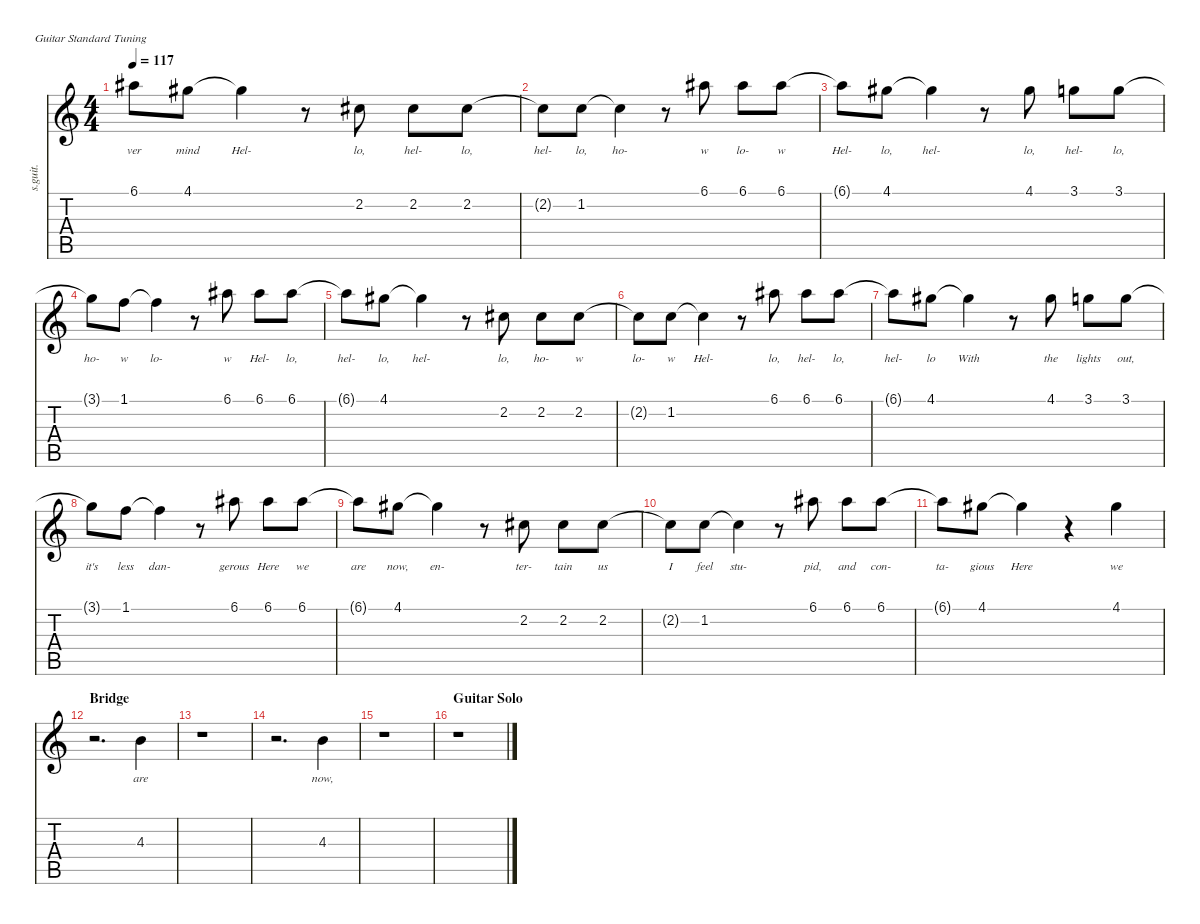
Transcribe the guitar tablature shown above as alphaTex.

\defaultSystemsLayout 4
\hideDynamics
\bracketExtendMode nobrackets
\track ("Kurt Cobain - Vocals" "s.guit.") {instrument tenorsax}
\staff {score tabs}
\tuning (E4 B3 G3 D3 A2 E2)
\displaytranspose 12
\ts (4 4)
\tempo 117
\clef g2
\ks c
6.1{t acc #}.8{lyrics (0 "ver") lyrics (1 "") lyrics (2 "") lyrics (3 "") lyrics (4 "") dy f} 4.1{acc #}.8{lyrics (0 "mind") lyrics (1 "") lyrics (2 "") lyrics (3 "") lyrics (4 "")} 4.1{t acc #}.4{lyrics (0 "Hel-") lyrics (1 "") lyrics (2 "") lyrics (3 "") lyrics (4 "")} r.8 2.2{acc #}.8{lyrics (0 "lo,") lyrics (1 "") lyrics (2 "") lyrics (3 "") lyrics (4 "")} 2.2{acc #}.8{lyrics (0 "hel-") lyrics (1 "") lyrics (2 "") lyrics (3 "") lyrics (4 "")} 2.2{acc #}.8{lyrics (0 "lo,") lyrics (1 "") lyrics (2 "") lyrics (3 "") lyrics (4 "")} |
2.2{t acc #}.8{lyrics (0 "hel-") lyrics (1 "") lyrics (2 "") lyrics (3 "") lyrics (4 "")} 1.2.8{lyrics (0 "lo,") lyrics (1 "") lyrics (2 "") lyrics (3 "") lyrics (4 "")} 1.2{t}.4{lyrics (0 "ho-") lyrics (1 "") lyrics (2 "") lyrics (3 "") lyrics (4 "")} r.8 6.1{acc #}.8{lyrics (0 "w") lyrics (1 "") lyrics (2 "") lyrics (3 "") lyrics (4 "")} 6.1{acc #}.8{lyrics (0 "lo-") lyrics (1 "") lyrics (2 "") lyrics (3 "") lyrics (4 "")} 6.1{acc #}.8{lyrics (0 "w") lyrics (1 "") lyrics (2 "") lyrics (3 "") lyrics (4 "")} |
6.1{t acc #}.8{lyrics (0 "Hel-") lyrics (1 "") lyrics (2 "") lyrics (3 "") lyrics (4 "")} 4.1{acc #}.8{lyrics (0 "lo,") lyrics (1 "") lyrics (2 "") lyrics (3 "") lyrics (4 "")} 4.1{t acc #}.4{lyrics (0 "hel-") lyrics (1 "") lyrics (2 "") lyrics (3 "") lyrics (4 "")} r.8 4.1{acc #}.8{lyrics (0 "lo,") lyrics (1 "") lyrics (2 "") lyrics (3 "") lyrics (4 "")} 3.1.8{lyrics (0 "hel-") lyrics (1 "") lyrics (2 "") lyrics (3 "") lyrics (4 "")} 3.1.8{lyrics (0 "lo,") lyrics (1 "") lyrics (2 "") lyrics (3 "") lyrics (4 "")} |
3.1{t}.8{lyrics (0 "ho-") lyrics (1 "") lyrics (2 "") lyrics (3 "") lyrics (4 "")} 1.1.8{lyrics (0 "w") lyrics (1 "") lyrics (2 "") lyrics (3 "") lyrics (4 "")} 1.1{t}.4{lyrics (0 "lo-") lyrics (1 "") lyrics (2 "") lyrics (3 "") lyrics (4 "")} r.8 6.1{acc #}.8{lyrics (0 "w") lyrics (1 "") lyrics (2 "") lyrics (3 "") lyrics (4 "")} 6.1{acc #}.8{lyrics (0 "Hel-") lyrics (1 "") lyrics (2 "") lyrics (3 "") lyrics (4 "")} 6.1{acc #}.8{lyrics (0 "lo,") lyrics (1 "") lyrics (2 "") lyrics (3 "") lyrics (4 "")} |
6.1{t acc #}.8{lyrics (0 "hel-") lyrics (1 "") lyrics (2 "") lyrics (3 "") lyrics (4 "")} 4.1{acc #}.8{lyrics (0 "lo,") lyrics (1 "") lyrics (2 "") lyrics (3 "") lyrics (4 "")} 4.1{t acc #}.4{lyrics (0 "hel-") lyrics (1 "") lyrics (2 "") lyrics (3 "") lyrics (4 "")} r.8 2.2{acc #}.8{lyrics (0 "lo,") lyrics (1 "") lyrics (2 "") lyrics (3 "") lyrics (4 "")} 2.2{acc #}.8{lyrics (0 "ho-") lyrics (1 "") lyrics (2 "") lyrics (3 "") lyrics (4 "")} 2.2{acc #}.8{lyrics (0 "w") lyrics (1 "") lyrics (2 "") lyrics (3 "") lyrics (4 "")} |
2.2{t acc #}.8{lyrics (0 "lo-") lyrics (1 "") lyrics (2 "") lyrics (3 "") lyrics (4 "")} 1.2.8{lyrics (0 "w") lyrics (1 "") lyrics (2 "") lyrics (3 "") lyrics (4 "")} 1.2{t}.4{lyrics (0 "Hel-") lyrics (1 "") lyrics (2 "") lyrics (3 "") lyrics (4 "")} r.8 6.1{acc #}.8{lyrics (0 "lo,") lyrics (1 "") lyrics (2 "") lyrics (3 "") lyrics (4 "")} 6.1{acc #}.8{lyrics (0 "hel-") lyrics (1 "") lyrics (2 "") lyrics (3 "") lyrics (4 "")} 6.1{acc #}.8{lyrics (0 "lo,") lyrics (1 "") lyrics (2 "") lyrics (3 "") lyrics (4 "")} |
6.1{t acc #}.8{lyrics (0 "hel-") lyrics (1 "") lyrics (2 "") lyrics (3 "") lyrics (4 "")} 4.1{acc #}.8{lyrics (0 "lo") lyrics (1 "") lyrics (2 "") lyrics (3 "") lyrics (4 "")} 4.1{t acc #}.4{lyrics (0 "With") lyrics (1 "") lyrics (2 "") lyrics (3 "") lyrics (4 "")} r.8 4.1{acc #}.8{lyrics (0 "the") lyrics (1 "") lyrics (2 "") lyrics (3 "") lyrics (4 "")} 3.1.8{lyrics (0 "lights") lyrics (1 "") lyrics (2 "") lyrics (3 "") lyrics (4 "")} 3.1.8{lyrics (0 "out,") lyrics (1 "") lyrics (2 "") lyrics (3 "") lyrics (4 "")} |
3.1{t}.8{lyrics (0 "it's") lyrics (1 "") lyrics (2 "") lyrics (3 "") lyrics (4 "")} 1.1.8{lyrics (0 "less") lyrics (1 "") lyrics (2 "") lyrics (3 "") lyrics (4 "")} 1.1{t}.4{lyrics (0 "dan-") lyrics (1 "") lyrics (2 "") lyrics (3 "") lyrics (4 "")} r.8 6.1{acc #}.8{lyrics (0 "gerous") lyrics (1 "") lyrics (2 "") lyrics (3 "") lyrics (4 "")} 6.1{acc #}.8{lyrics (0 "Here") lyrics (1 "") lyrics (2 "") lyrics (3 "") lyrics (4 "")} 6.1{acc #}.8{lyrics (0 "we") lyrics (1 "") lyrics (2 "") lyrics (3 "") lyrics (4 "")} |
6.1{t acc #}.8{lyrics (0 "are") lyrics (1 "") lyrics (2 "") lyrics (3 "") lyrics (4 "")} 4.1{acc #}.8{lyrics (0 "now,") lyrics (1 "") lyrics (2 "") lyrics (3 "") lyrics (4 "")} 4.1{t acc #}.4{lyrics (0 "en-") lyrics (1 "") lyrics (2 "") lyrics (3 "") lyrics (4 "")} r.8 2.2{acc #}.8{lyrics (0 "ter-") lyrics (1 "") lyrics (2 "") lyrics (3 "") lyrics (4 "")} 2.2{acc #}.8{lyrics (0 "tain") lyrics (1 "") lyrics (2 "") lyrics (3 "") lyrics (4 "")} 2.2{acc #}.8{lyrics (0 "us") lyrics (1 "") lyrics (2 "") lyrics (3 "") lyrics (4 "")} |
2.2{t acc #}.8{lyrics (0 "I") lyrics (1 "") lyrics (2 "") lyrics (3 "") lyrics (4 "")} 1.2.8{lyrics (0 "feel") lyrics (1 "") lyrics (2 "") lyrics (3 "") lyrics (4 "")} 1.2{t}.4{lyrics (0 "stu-") lyrics (1 "") lyrics (2 "") lyrics (3 "") lyrics (4 "")} r.8 6.1{acc #}.8{lyrics (0 "pid,") lyrics (1 "") lyrics (2 "") lyrics (3 "") lyrics (4 "")} 6.1{acc #}.8{lyrics (0 "and") lyrics (1 "") lyrics (2 "") lyrics (3 "") lyrics (4 "")} 6.1{acc #}.8{lyrics (0 "con-") lyrics (1 "") lyrics (2 "") lyrics (3 "") lyrics (4 "")} |
6.1{t acc #}.8{lyrics (0 "ta-") lyrics (1 "") lyrics (2 "") lyrics (3 "") lyrics (4 "")} 4.1{acc #}.8{lyrics (0 "gious") lyrics (1 "") lyrics (2 "") lyrics (3 "") lyrics (4 "")} 4.1{t acc #}.4{lyrics (0 "Here") lyrics (1 "") lyrics (2 "") lyrics (3 "") lyrics (4 "")} r.4 4.1{acc #}.4{lyrics (0 "we") lyrics (1 "") lyrics (2 "") lyrics (3 "") lyrics (4 "")} |
\section ("" "Bridge")
r.2{d} 4.3.4{lyrics (0 "are") lyrics (1 "") lyrics (2 "") lyrics (3 "") lyrics (4 "")} |
r.1 |
r.2{d} 4.3.4{lyrics (0 "now,") lyrics (1 "") lyrics (2 "") lyrics (3 "") lyrics (4 "")} |
r.1 |
\section ("" "Guitar Solo")
r.1
